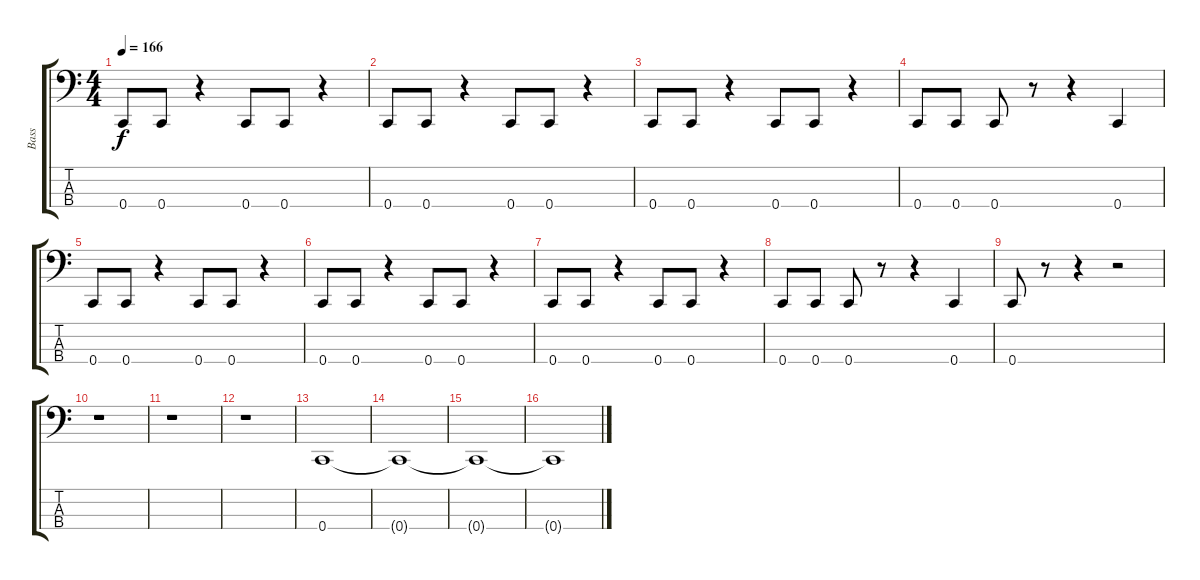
\track ("Bass" "Bass") {instrument electricbasspick}
\staff {score tabs}
\tuning (F2 C2 G1 C1) {hide}
\ts (4 4)
\tempo 166
\clef f4
\ks c
0.4.8{dy f} 0.4.8 r.4 0.4.8 0.4.8 r.4 |
0.4.8 0.4.8 r.4 0.4.8 0.4.8 r.4 |
0.4.8 0.4.8 r.4 0.4.8 0.4.8 r.4 |
0.4.8 0.4.8 0.4.8 r.8 r.4 0.4.4 |
0.4.8 0.4.8 r.4 0.4.8 0.4.8 r.4 |
0.4.8 0.4.8 r.4 0.4.8 0.4.8 r.4 |
0.4.8 0.4.8 r.4 0.4.8 0.4.8 r.4 |
0.4.8 0.4.8 0.4.8 r.8 r.4 0.4.4 |
0.4.8 r.8 r.4 r.2 |
r.1 |
r.1 |
r.1 |
0.4.1 |
0.4{t}.1 |
0.4{t}.1 |
0.4{t}.1
